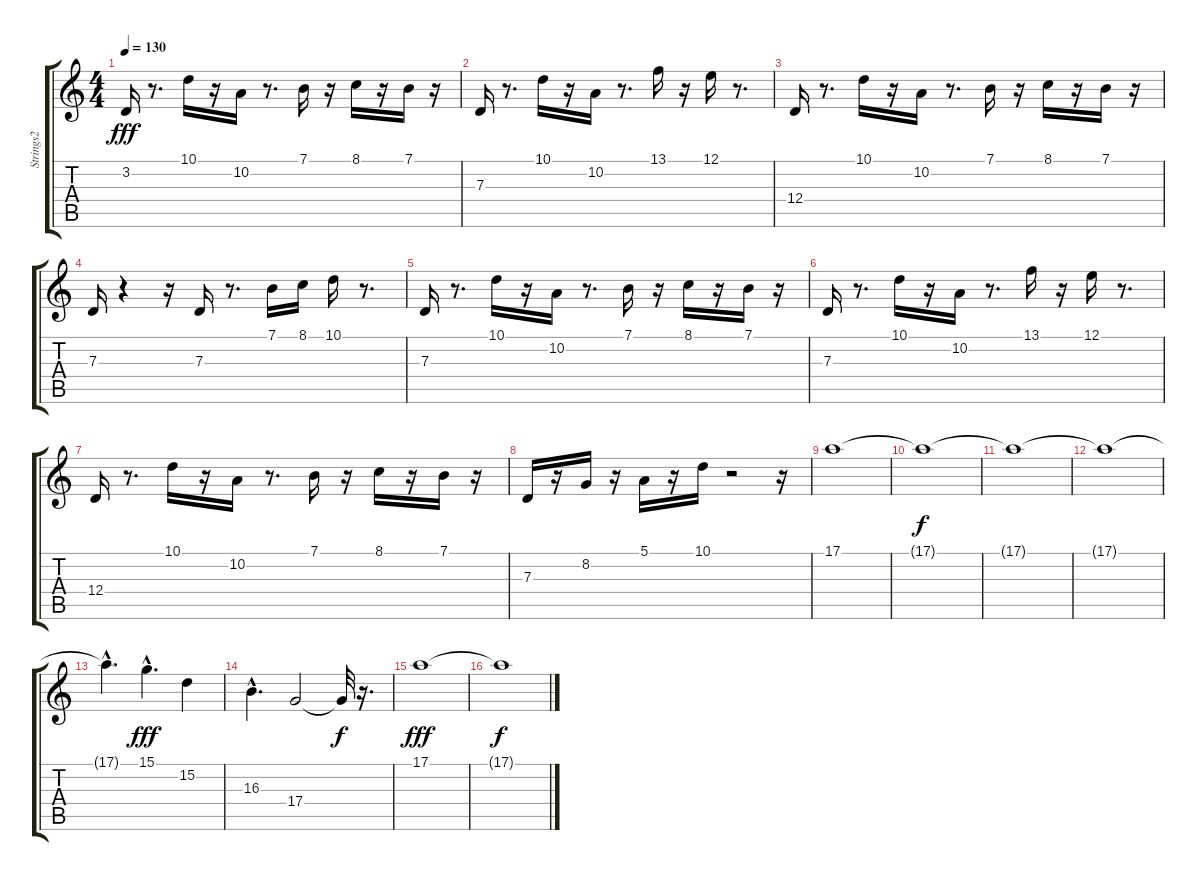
\track ("Strings2            " "Strings2  ") {instrument synthstrings1}
\staff {score tabs}
\tuning (E4 B3 G3 D3 A2 E2) {hide}
\ts (4 4)
\tempo 130
\clef g2
\ks c
3.2.16{dy fff instrument synthstrings1} r.8{d} 10.1.16 r.16 10.2.16 r.8{d} 7.1.16 r.16 8.1.16 r.16 7.1.16 r.16 |
7.3.16 r.8{d} 10.1.16 r.16 10.2.16 r.8{d} 13.1.16 r.16 12.1.16 r.8{d} |
12.4.16 r.8{d} 10.1.16 r.16 10.2.16 r.8{d} 7.1.16 r.16 8.1.16 r.16 7.1.16 r.16 |
7.3.16 r.4 r.16 7.3.16 r.8{d} 7.1.16 8.1.16 10.1.16 r.8{d} |
7.3.16 r.8{d} 10.1.16 r.16 10.2.16 r.8{d} 7.1.16 r.16 8.1.16 r.16 7.1.16 r.16 |
7.3.16 r.8{d} 10.1.16 r.16 10.2.16 r.8{d} 13.1.16 r.16 12.1.16 r.8{d} |
12.4.16 r.8{d} 10.1.16 r.16 10.2.16 r.8{d} 7.1.16 r.16 8.1.16 r.16 7.1.16 r.16 |
7.3.16 r.16 8.2.16 r.16 5.1.16 r.16 10.1.16 r.2 r.16 |
17.1.1{instrument synthstrings1} |
17.1{t}.1{dy f} |
17.1{t}.1 |
17.1{t}.1 |
17.1{hac t}.4{d} 15.1{hac}.4{d dy fff} 15.2.4 |
16.3{hac}.4{d} 17.4.2 17.4{t}.32{dy f} r.16{d} |
17.1.1{dy fff instrument synthstrings1} |
17.1{t}.1{dy f}
